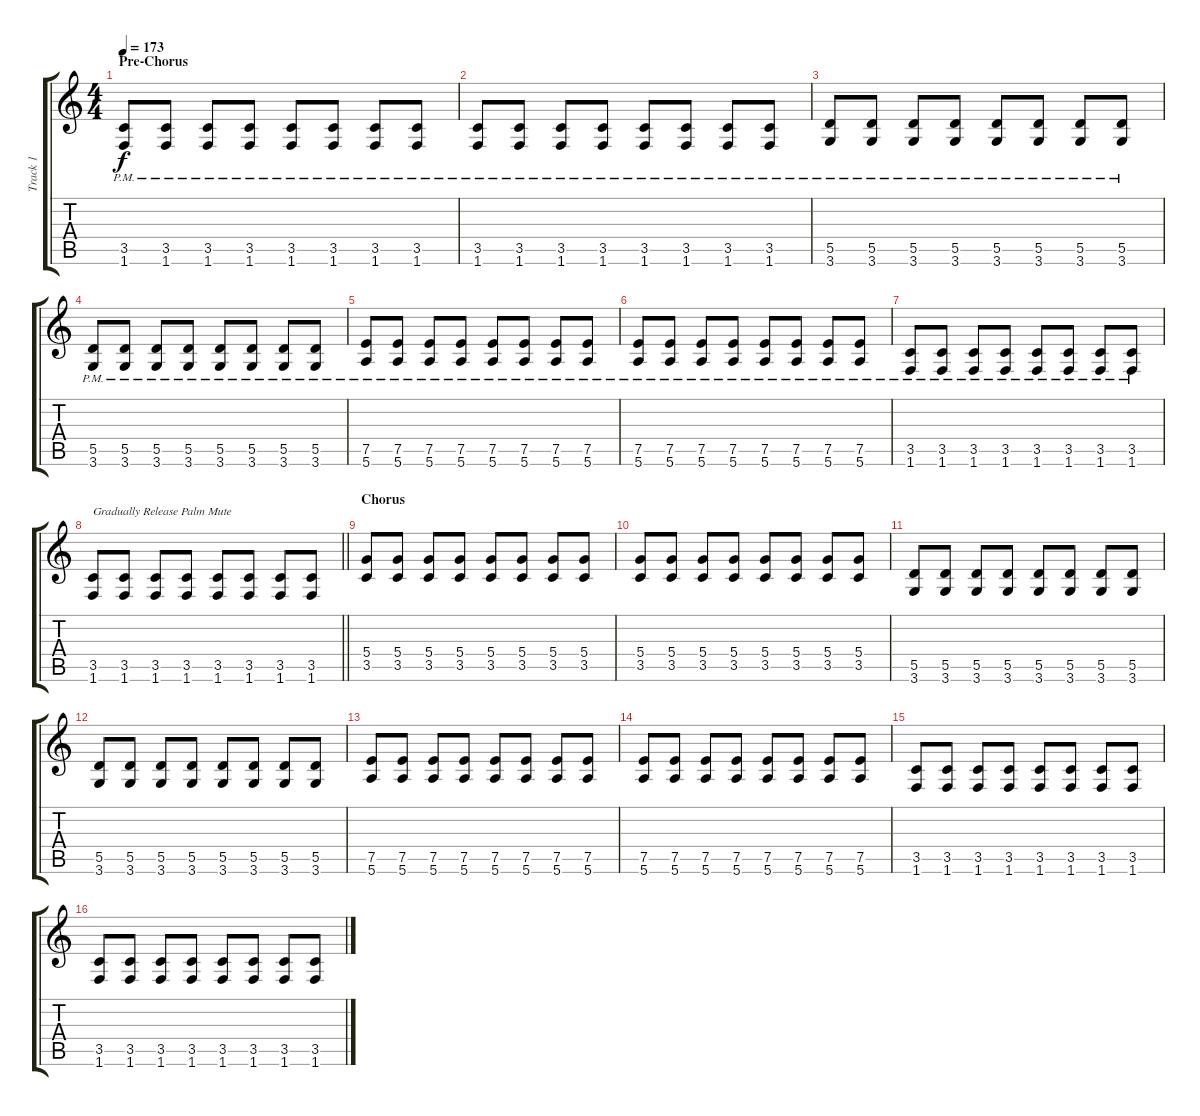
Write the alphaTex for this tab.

\track ("Track 1" "Track 1") {instrument overdrivenguitar}
\staff {score tabs}
\tuning (E4 B3 G3 D3 A2 E2) {hide}
\ts (4 4)
\section ("" "Pre-Chorus")
\tempo 173
\clef g2
\ks c
(3.5{pm} 1.6{pm}).8{dy f} (3.5{pm} 1.6{pm}).8 (3.5{pm} 1.6{pm}).8 (3.5{pm} 1.6{pm}).8 (3.5{pm} 1.6{pm}).8 (3.5{pm} 1.6{pm}).8 (3.5{pm} 1.6{pm}).8 (3.5{pm} 1.6{pm}).8 |
(3.5{pm} 1.6{pm}).8 (3.5{pm} 1.6{pm}).8 (3.5{pm} 1.6{pm}).8 (3.5{pm} 1.6{pm}).8 (3.5{pm} 1.6{pm}).8 (3.5{pm} 1.6{pm}).8 (3.5{pm} 1.6{pm}).8 (3.5{pm} 1.6{pm}).8 |
(5.5{pm} 3.6{pm}).8 (5.5{pm} 3.6{pm}).8 (5.5{pm} 3.6{pm}).8 (5.5{pm} 3.6{pm}).8 (5.5{pm} 3.6{pm}).8 (5.5{pm} 3.6{pm}).8 (5.5{pm} 3.6{pm}).8 (5.5{pm} 3.6{pm}).8 |
(5.5{pm} 3.6{pm}).8 (5.5{pm} 3.6{pm}).8 (5.5{pm} 3.6{pm}).8 (5.5{pm} 3.6{pm}).8 (5.5{pm} 3.6{pm}).8 (5.5{pm} 3.6{pm}).8 (5.5{pm} 3.6{pm}).8 (5.5{pm} 3.6{pm}).8 |
(7.5{pm} 5.6{pm}).8 (7.5{pm} 5.6{pm}).8 (7.5{pm} 5.6{pm}).8 (7.5{pm} 5.6{pm}).8 (7.5{pm} 5.6{pm}).8 (7.5{pm} 5.6{pm}).8 (7.5{pm} 5.6{pm}).8 (7.5{pm} 5.6{pm}).8 |
(7.5{pm} 5.6{pm}).8 (7.5{pm} 5.6{pm}).8 (7.5{pm} 5.6{pm}).8 (7.5{pm} 5.6{pm}).8 (7.5{pm} 5.6{pm}).8 (7.5{pm} 5.6{pm}).8 (7.5{pm} 5.6{pm}).8 (7.5{pm} 5.6{pm}).8 |
(3.5{pm} 1.6{pm}).8 (3.5{pm} 1.6{pm}).8 (3.5{pm} 1.6{pm}).8 (3.5{pm} 1.6{pm}).8 (3.5{pm} 1.6{pm}).8 (3.5{pm} 1.6{pm}).8 (3.5{pm} 1.6{pm}).8 (3.5{pm} 1.6{pm}).8 |
\barLineRight lightlight
(3.5 1.6).8{txt "Gradually Release Palm Mute"} (3.5 1.6).8 (3.5 1.6).8 (3.5 1.6).8 (3.5 1.6).8 (3.5 1.6).8 (3.5 1.6).8 (3.5 1.6).8 |
\section ("" "Chorus")
(5.4 3.5).8 (5.4 3.5).8 (5.4 3.5).8 (5.4 3.5).8 (5.4 3.5).8 (5.4 3.5).8 (5.4 3.5).8 (5.4 3.5).8 |
(5.4 3.5).8 (5.4 3.5).8 (5.4 3.5).8 (5.4 3.5).8 (5.4 3.5).8 (5.4 3.5).8 (5.4 3.5).8 (5.4 3.5).8 |
(5.5 3.6).8 (5.5 3.6).8 (5.5 3.6).8 (5.5 3.6).8 (5.5 3.6).8 (5.5 3.6).8 (5.5 3.6).8 (5.5 3.6).8 |
(5.5 3.6).8 (5.5 3.6).8 (5.5 3.6).8 (5.5 3.6).8 (5.5 3.6).8 (5.5 3.6).8 (5.5 3.6).8 (5.5 3.6).8 |
(7.5 5.6).8 (7.5 5.6).8 (7.5 5.6).8 (7.5 5.6).8 (7.5 5.6).8 (7.5 5.6).8 (7.5 5.6).8 (7.5 5.6).8 |
(7.5 5.6).8 (7.5 5.6).8 (7.5 5.6).8 (7.5 5.6).8 (7.5 5.6).8 (7.5 5.6).8 (7.5 5.6).8 (7.5 5.6).8 |
(3.5 1.6).8 (3.5 1.6).8 (3.5 1.6).8 (3.5 1.6).8 (3.5 1.6).8 (3.5 1.6).8 (3.5 1.6).8 (3.5 1.6).8 |
(3.5 1.6).8 (3.5 1.6).8 (3.5 1.6).8 (3.5 1.6).8 (3.5 1.6).8 (3.5 1.6).8 (3.5 1.6).8 (3.5 1.6).8
